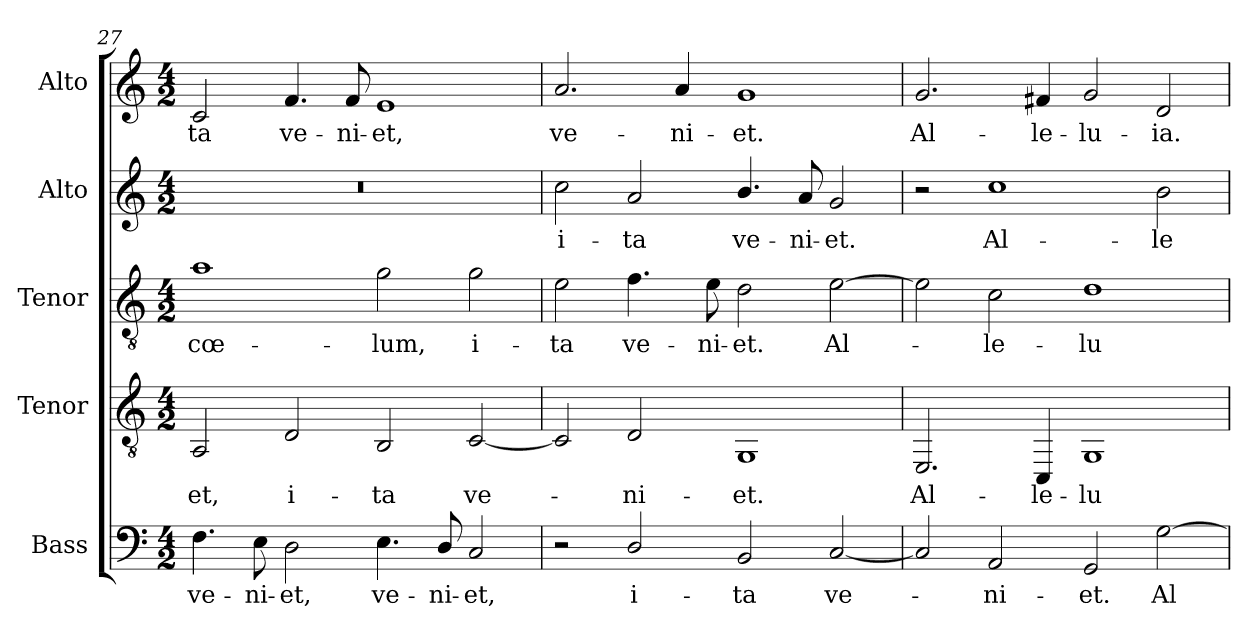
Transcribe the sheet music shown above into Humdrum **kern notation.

**kern	**text	**kern	**text	**kern	**text	**kern	**text	**kern	**text
*part5	*part5	*part4	*part4	*part3	*part3	*part2	*part2	*part1	*part1
*staff5	*staff5	*staff4	*staff4	*staff3	*staff3	*staff2	*staff2	*staff1	*staff1
*I"Bass	*	*I"Tenor	*	*I"Tenor	*	*I"Alto	*	*I"Alto	*
*I'B.	*	*I'T2.	*	*I'T1.	*	*I'A2.	*	*I'A1.	*
*clefF4	*	*clefGv2	*	*clefGv2	*	*clefG2	*	*clefG2	*
*	*	*	*	*ITrd7c12	*	*	*	*	*
*k[]	*	*k[]	*	*k[]	*	*k[]	*	*k[]	*
*C:	*	*C:	*	*C:	*	*C:	*	*C:	*
*M4/2	*	*M4/2	*	*M4/2	*	*M4/2	*	*M4/2	*
=27	=27	=27	=27	=27	=27	=27	=27	=27	=27
!	!LO:LY:b:color=#000000	!	!	!	!	!	!	!	!
!	!	!	!LO:LY:b:color=#000000	!	!	!	!	!	!
!	!	!	!	!	!LO:LY:b:color=#000000	!LO:N:vis=1	!	!	!
!	!	!	!	!	!	!	!	!	!LO:LY:b:color=#000000
4.Fi\	ve-	2AAi/	-et,	1Ai	cœ-	0r	.	2ci/	-ta
!	!LO:LY:b:color=#000000	!	!	!	!	!	!	!	!
8Ei\	-ni-	.	.	.	.	.	.	.	.
!	!LO:LY:b:color=#000000	!	!	!	!	!	!	!	!
!	!	!	!LO:LY:b:color=#000000	!	!	!	!	!	!
!	!	!	!	!	!	!	!	!	!LO:LY:b:color=#000000
2Di\	-et,	2Di/	i-	.	.	.	.	4.fi/	ve-
!	!	!	!	!	!	!	!	!	!LO:LY:b:color=#000000
.	.	.	.	.	.	.	.	8fi/	-ni-
!	!LO:LY:b:color=#000000	!	!	!	!	!	!	!	!
!	!	!	!LO:LY:b:color=#000000	!	!	!	!	!	!
!	!	!	!	!	!LO:LY:b:color=#000000	!	!	!	!
!	!	!	!	!	!	!	!	!	!LO:LY:b:color=#000000
4.Ei\	ve-	2BBi/	-ta	2Gi\	-lum,	.	.	1ei	-et,
!	!LO:LY:b:color=#000000	!	!	!	!	!	!	!	!
8Di/	-ni-	.	.	.	.	.	.	.	.
!	!LO:LY:b:color=#000000	!	!	!	!	!	!	!	!
!	!	!	!LO:LY:b:color=#000000	!	!	!	!	!	!
!	!	!	!	!	!LO:LY:b:color=#000000	!	!	!	!
2Ci/	-et,	[2Ci/	ve-	2Gi\	i-	.	.	.	.
!!LO:LB:g=z
=28	=28	=28	=28	=28	=28	=28	=28	=28	=28
!	!	!	!	!	!LO:LY:b:color=#000000	!	!	!	!
!	!	!	!	!	!	!	!LO:LY:b:color=#000000	!	!
!	!	!	!	!	!	!	!	!	!LO:LY:b:color=#000000
2r	.	2Ci/]	.	2Ei\	-ta	2cci\	i-	2.ai/	ve-
!	!LO:LY:b:color=#000000	!	!	!	!	!	!	!	!
!	!	!	!LO:LY:b:color=#000000	!	!	!	!	!	!
!	!	!	!	!	!LO:LY:b:color=#000000	!	!	!	!
!	!	!	!	!	!	!	!LO:LY:b:color=#000000	!	!
2Di/	i-	2Di/	-ni-	4.Fi\	ve-	2ai/	-ta	.	.
!	!	!	!	!	!	!	!	!	!LO:LY:b:color=#000000
.	.	.	.	.	.	.	.	4ai/	-ni-
!	!	!	!	!	!LO:LY:b:color=#000000	!	!	!	!
.	.	.	.	8Ei\	-ni-	.	.	.	.
!	!LO:LY:b:color=#000000	!	!	!	!	!	!	!	!
!	!	!	!LO:LY:b:color=#000000	!	!	!	!	!	!
!	!	!	!	!	!LO:LY:b:color=#000000	!	!	!	!
!	!	!	!	!	!	!	!LO:LY:b:color=#000000	!	!
!	!	!	!	!	!	!	!	!	!LO:LY:b:color=#000000
2BBi/	-ta	1GGi	-et.	2Di\	-et.	4.bi/	ve-	1gi	-et.
!	!	!	!	!	!	!	!LO:LY:b:color=#000000	!	!
.	.	.	.	.	.	8ai/	-ni-	.	.
!	!LO:LY:b:color=#000000	!	!	!	!	!	!	!	!
!	!	!	!	!	!LO:LY:b:color=#000000	!	!	!	!
!	!	!	!	!	!	!	!LO:LY:b:color=#000000	!	!
[2Ci/	ve-	.	.	[2Ei\	Al-	2gi/	-et.	.	.
=29	=29	=29	=29	=29	=29	=29	=29	=29	=29
!	!	!	!LO:LY:b:color=#000000	!	!	!	!	!	!
!	!	!	!	!	!	!	!	!	!LO:LY:b:color=#000000
2Ci/]	.	2.EEi/	Al-	2Ei\]	.	2r	.	2.gi/	Al-
!	!LO:LY:b:color=#000000	!	!	!	!	!	!	!	!
!	!	!	!	!	!LO:LY:b:color=#000000	!	!	!	!
!	!	!	!	!	!	!	!LO:LY:b:color=#000000	!	!
2AAi/	-ni-	.	.	2Ci\	-le-	1cci	Al-	.	.
!	!	!	!LO:LY:b:color=#000000	!	!	!	!	!	!
!	!	!	!	!	!	!	!	!	!LO:LY:b:color=#000000
.	.	4CCi/	-le-	.	.	.	.	4f#Xi/	-le-
!	!LO:LY:b:color=#000000	!	!	!	!	!	!	!	!
!	!	!	!LO:LY:b:color=#000000	!	!	!	!	!	!
!	!	!	!	!	!LO:LY:b:color=#000000	!	!	!	!
!	!	!	!	!	!	!	!	!	!LO:LY:b:color=#000000
2GGi/	-et.	1GGi	-lu-	1Di	-lu-	.	.	2gi/	-lu-
!	!LO:LY:b:color=#000000	!	!	!	!	!	!	!	!
!	!	!	!	!	!	!	!LO:LY:b:color=#000000	!	!
!	!	!	!	!	!	!	!	!	!LO:LY:b:color=#000000
[2Gi\	Al-	.	.	.	.	2bi\	-le-	2di/	-ia.
=	=	=	=	=	=	=	=	=	=
*-	*-	*-	*-	*-	*-	*-	*-	*-	*-
